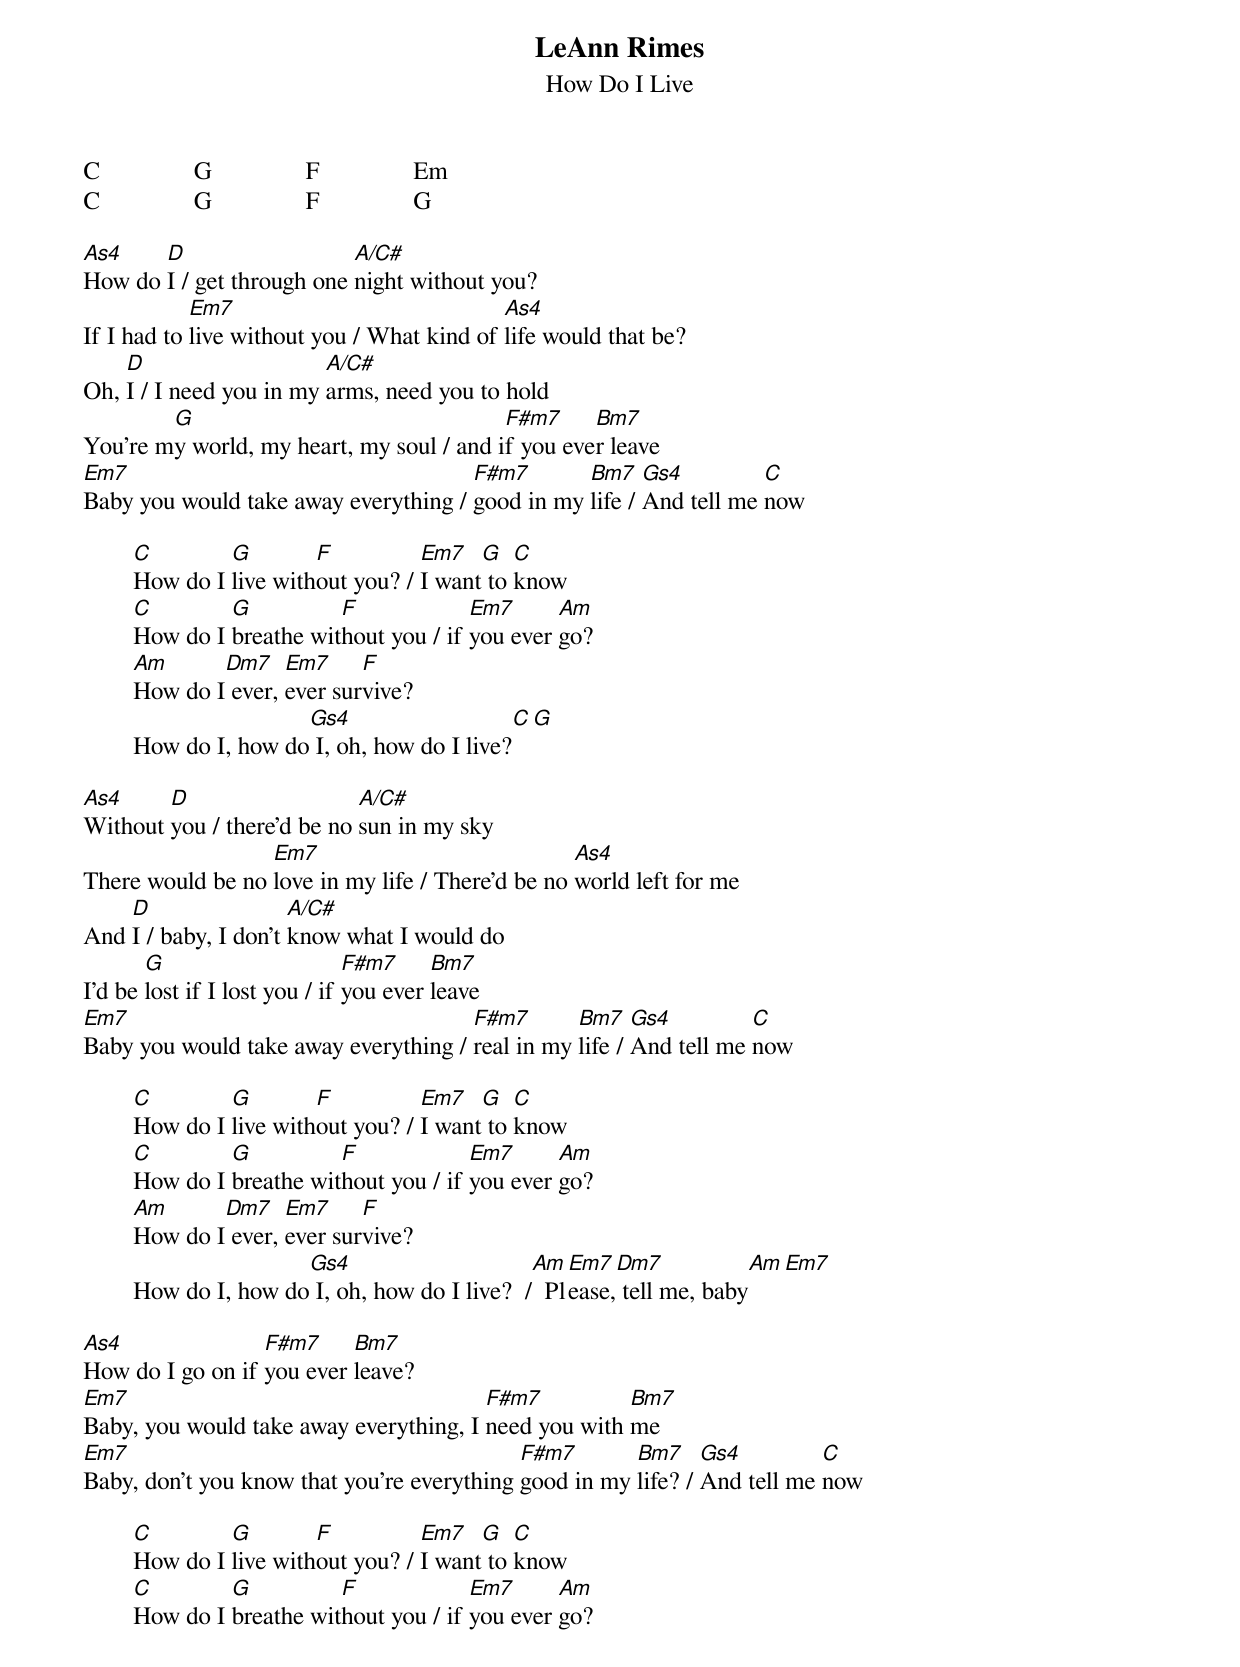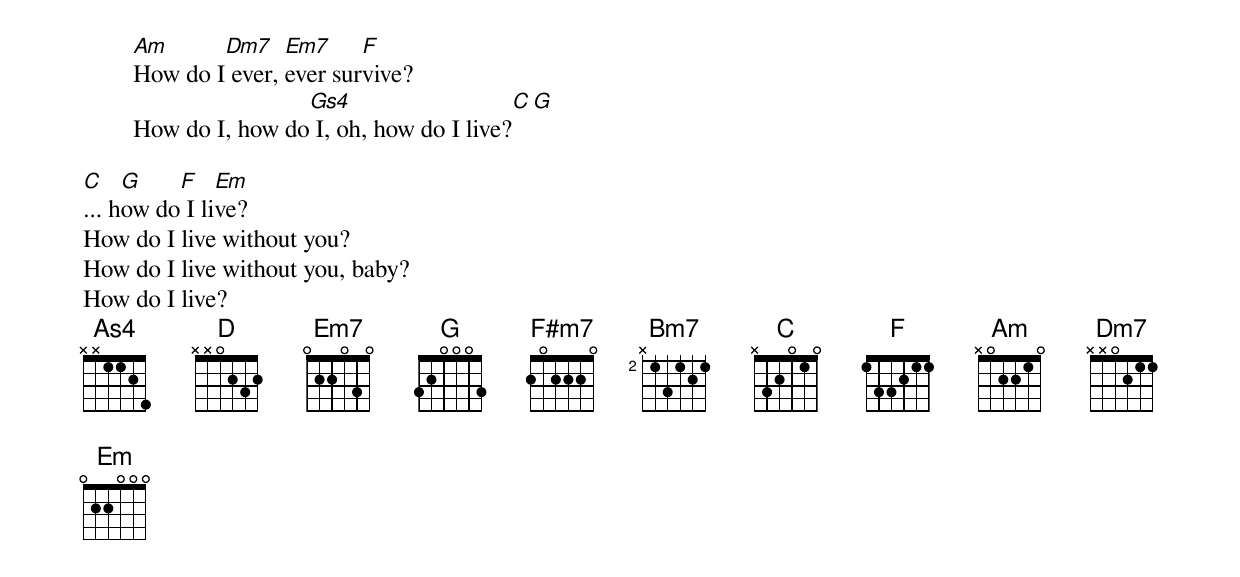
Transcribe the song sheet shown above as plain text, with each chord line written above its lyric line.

LeAnn Rimes
How Do I Live

C		G		F		Em
C		G		F		G

As4    D                   A/C#
How do I / get through one night without you?
            Em7                             As4
If I had to live without you / What kind of life would that be?
    D                    A/C#
Oh, I / I need you in my arms, need you to hold
        G                                 F#m7     Bm7
You're my world, my heart, my soul / and if you ever leave
Em7                                   F#m7       Bm7    Gs4         C
Baby you would take away everything / good in my life / And tell me now

	C        G        F          Em7   G   C
	How do I live without you? / I want to know
	C        G          F             Em7      Am
	How do I breathe without you / if you ever go?
	Am      Dm7    Em7     F
	How do I ever, ever survive?
			Gs4                      C    G
	How do I, how do I, oh, how do I live?

As4     D                   A/C#
Without you / there'd be no sun in my sky
                  Em7                             As4
There would be no love in my life / There'd be no world left for me
    D                 A/C#
And I / baby, I don't know what I would do
       G                       F#m7     Bm7
I'd be lost if I lost you / if you ever leave
Em7                                   F#m7       Bm7    Gs4         C
Baby you would take away everything / real in my life / And tell me now

	C        G        F          Em7   G   C
	How do I live without you? / I want to know
	C        G          F             Em7      Am
	How do I breathe without you / if you ever go?
	Am      Dm7    Em7     F
	How do I ever, ever survive?
			Gs4                      Am  Em7  Dm7                   Am     Em7
	How do I, how do I, oh, how do I live?  /  Please, tell me, baby

As4               F#m7     Bm7
How do I go on if you ever leave?
Em7                                     F#m7          Bm7
Baby, you would take away everything, I need you with me
Em7                                         F#m7       Bm7     Gs4         C
Baby, don't you know that you're everything good in my life? / And tell me now

	C        G        F          Em7   G   C
	How do I live without you? / I want to know
	C        G          F             Em7      Am
	How do I breathe without you / if you ever go?
	Am      Dm7    Em7     F
	How do I ever, ever survive?
			Gs4                      C    G
	How do I, how do I, oh, how do I live?

C    G    F    Em
... how do I live?
How do I live without you?
How do I live without you, baby?
How do I live?
